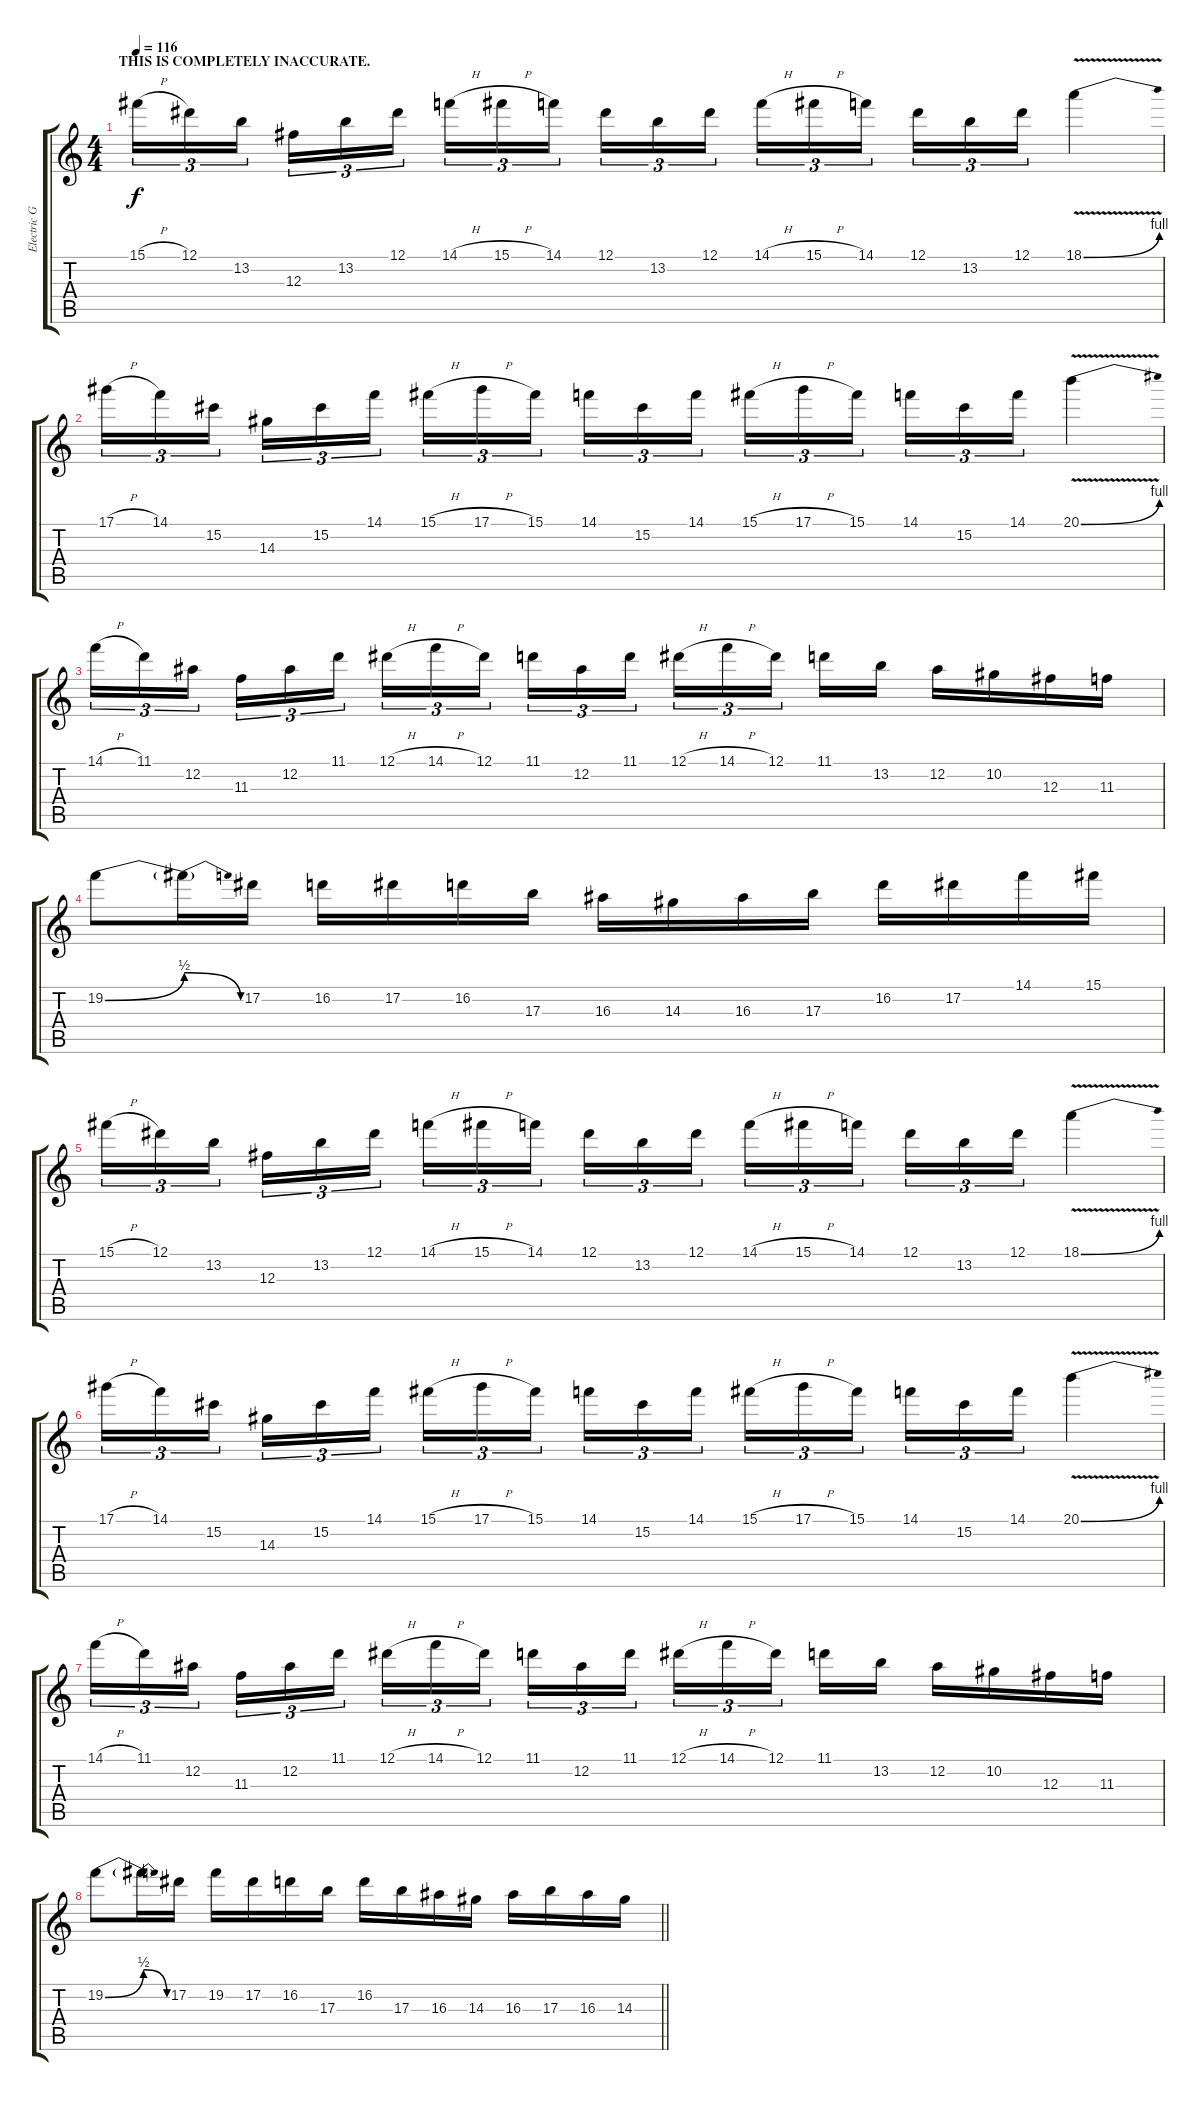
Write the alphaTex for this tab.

\track ("Electric Guitar (Norifumi Shima)" "Electric G") {instrument distortionguitar}
\staff {score tabs}
\tuning (Eb4 Bb3 Gb3 Db3 Ab2 Eb2) {hide}
\ts (4 4)
\section ("" "THIS IS COMPLETELY INACCURATE.")
\tempo 116
\clef g2
\ks c
15.1{h}.16{tu (3 2) dy f} 12.1.16{tu (3 2)} 13.2.16{tu (3 2) beam splitsecondary} 12.3.16{tu (3 2)} 13.2.16{tu (3 2)} 12.1.16{tu (3 2)} 14.1{h}.16{tu (3 2)} 15.1{h}.16{tu (3 2)} 14.1.16{tu (3 2) beam splitsecondary} 12.1.16{tu (3 2)} 13.2.16{tu (3 2)} 12.1.16{tu (3 2)} 14.1{h}.16{tu (3 2)} 15.1{h}.16{tu (3 2)} 14.1.16{tu (3 2) beam splitsecondary} 12.1.16{tu (3 2)} 13.2.16{tu (3 2)} 12.1.16{tu (3 2)} 18.1{be (bend 0 0 60 4) v}.4 |
17.1{h}.16{tu (3 2)} 14.1.16{tu (3 2)} 15.2.16{tu (3 2) beam splitsecondary} 14.3.16{tu (3 2)} 15.2.16{tu (3 2)} 14.1.16{tu (3 2)} 15.1{h}.16{tu (3 2)} 17.1{h}.16{tu (3 2)} 15.1.16{tu (3 2) beam splitsecondary} 14.1.16{tu (3 2)} 15.2.16{tu (3 2)} 14.1.16{tu (3 2)} 15.1{h}.16{tu (3 2)} 17.1{h}.16{tu (3 2)} 15.1.16{tu (3 2) beam splitsecondary} 14.1.16{tu (3 2)} 15.2.16{tu (3 2)} 14.1.16{tu (3 2)} 20.1{be (bend 0 0 60 4) v}.4 |
14.1{h}.16{tu (3 2)} 11.1.16{tu (3 2)} 12.2.16{tu (3 2) beam splitsecondary} 11.3.16{tu (3 2)} 12.2.16{tu (3 2)} 11.1.16{tu (3 2)} 12.1{h}.16{tu (3 2)} 14.1{h}.16{tu (3 2)} 12.1.16{tu (3 2) beam splitsecondary} 11.1.16{tu (3 2)} 12.2.16{tu (3 2)} 11.1.16{tu (3 2)} 12.1{h}.16{tu (3 2)} 14.1{h}.16{tu (3 2)} 12.1.16{tu (3 2) beam splitsecondary} 11.1.16 13.2.16 12.2.16 10.2.16 12.3.16 11.3.16 |
19.2{be (bend 0 0 60 2)}.8 19.2{be (release 0 2 60 0) t}.16 17.2.16 16.2.16 17.2.16 16.2.16 17.3.16 16.3.16 14.3.16 16.3.16 17.3.16 16.2.16 17.2.16 14.1.16 15.1.16 |
15.1{h}.16{tu (3 2)} 12.1.16{tu (3 2)} 13.2.16{tu (3 2) beam splitsecondary} 12.3.16{tu (3 2)} 13.2.16{tu (3 2)} 12.1.16{tu (3 2)} 14.1{h}.16{tu (3 2)} 15.1{h}.16{tu (3 2)} 14.1.16{tu (3 2) beam splitsecondary} 12.1.16{tu (3 2)} 13.2.16{tu (3 2)} 12.1.16{tu (3 2)} 14.1{h}.16{tu (3 2)} 15.1{h}.16{tu (3 2)} 14.1.16{tu (3 2) beam splitsecondary} 12.1.16{tu (3 2)} 13.2.16{tu (3 2)} 12.1.16{tu (3 2)} 18.1{be (bend 0 0 60 4) v}.4 |
17.1{h}.16{tu (3 2)} 14.1.16{tu (3 2)} 15.2.16{tu (3 2) beam splitsecondary} 14.3.16{tu (3 2)} 15.2.16{tu (3 2)} 14.1.16{tu (3 2)} 15.1{h}.16{tu (3 2)} 17.1{h}.16{tu (3 2)} 15.1.16{tu (3 2) beam splitsecondary} 14.1.16{tu (3 2)} 15.2.16{tu (3 2)} 14.1.16{tu (3 2)} 15.1{h}.16{tu (3 2)} 17.1{h}.16{tu (3 2)} 15.1.16{tu (3 2) beam splitsecondary} 14.1.16{tu (3 2)} 15.2.16{tu (3 2)} 14.1.16{tu (3 2)} 20.1{be (bend 0 0 60 4) v}.4 |
14.1{h}.16{tu (3 2)} 11.1.16{tu (3 2)} 12.2.16{tu (3 2) beam splitsecondary} 11.3.16{tu (3 2)} 12.2.16{tu (3 2)} 11.1.16{tu (3 2)} 12.1{h}.16{tu (3 2)} 14.1{h}.16{tu (3 2)} 12.1.16{tu (3 2) beam splitsecondary} 11.1.16{tu (3 2)} 12.2.16{tu (3 2)} 11.1.16{tu (3 2)} 12.1{h}.16{tu (3 2)} 14.1{h}.16{tu (3 2)} 12.1.16{tu (3 2) beam splitsecondary} 11.1.16 13.2.16 12.2.16 10.2.16 12.3.16 11.3.16 |
\barLineRight lightlight
19.2{be (bend 0 0 60 2)}.8 19.2{be (release 0 2 60 0) t}.16 17.2.16 19.2.16 17.2.16 16.2.16 17.3.16 16.2.16 17.3.16 16.3.16 14.3.16 16.3.16 17.3.16 16.3.16 14.3.16
